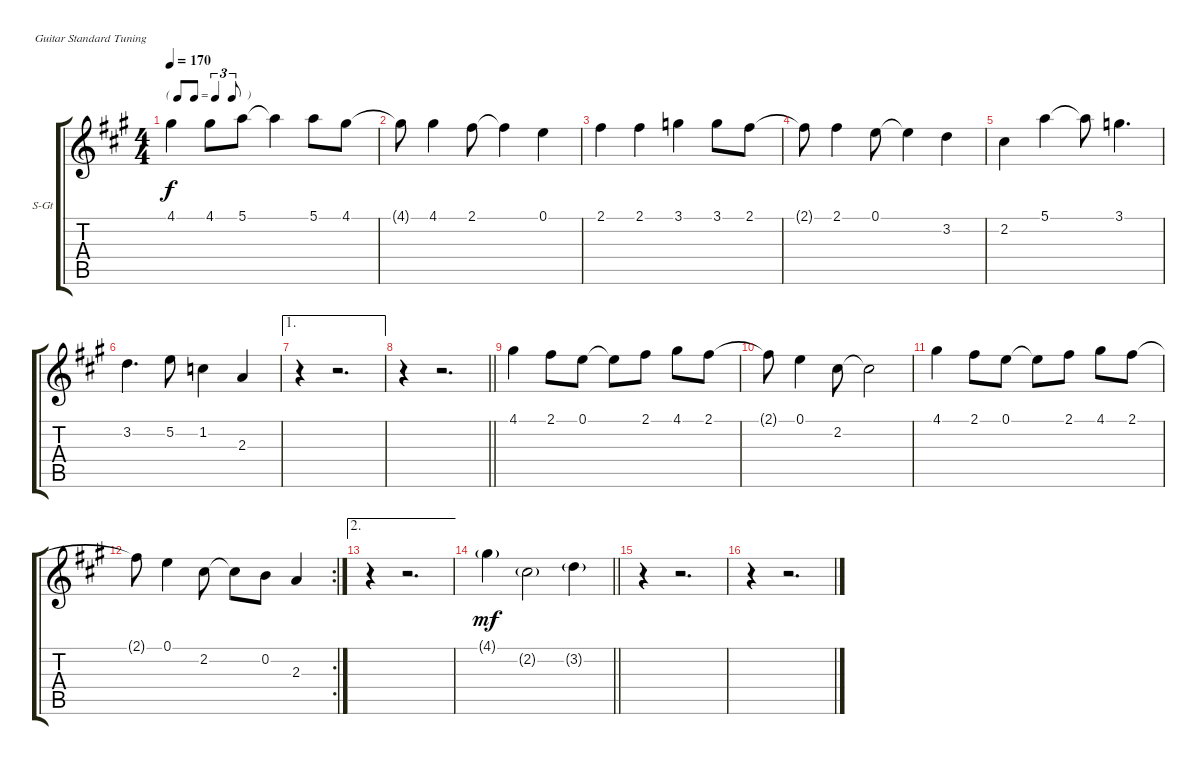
\bracketExtendMode groupsimilarinstruments
\firstSystemTrackNameOrientation horizontal
\otherSystemsTrackNameOrientation horizontal
\track ("McCartney Vocal" "S-Gt") {instrument tenorsax}
\staff {score tabs}
\tuning (E4 B3 G3 D3 A2 E2)
\displaytranspose 12
\ts (4 4)
\tf triplet8th
\tempo 170
\clef g2
\ks a
4.1.4{dy f} 4.1.8 5.1.8 5.1{t}.4 5.1.8 4.1.8 |
4.1{t}.8 4.1.4 2.1.8 2.1{t}.4 0.1.4 |
2.1.4 2.1.4 3.1.4 3.1.8 2.1.8 |
2.1{t}.8 2.1.4 0.1.8 0.1{t}.4 3.2.4 |
2.2.4 5.1.4 5.1{t}.8 3.1.4{d} |
3.2.4{d} 5.2.8 1.2.4 2.3.4 |
\ae 1
r.4 r.2{d} |
\barLineRight lightlight
r.4 r.2{d} |
4.1.4 2.1.8 0.1.8 0.1{t}.8 2.1.8 4.1.8 2.1.8 |
2.1{t}.8 0.1.4 2.2.8 2.2{t}.2 |
4.1.4 2.1.8 0.1.8 0.1{t}.8 2.1.8 4.1.8 2.1.8 |
\rc 2
2.1{t}.8 0.1.4 2.2.8 2.2{t}.8 0.2.8 2.3.4 |
\ae 2
r.4 r.2{d} |
\barLineRight lightlight
4.1{g}.4{dy mf} 2.2{g}.2 3.2{g}.4 |
r.4 r.2{d} |
r.4 r.2{d}
